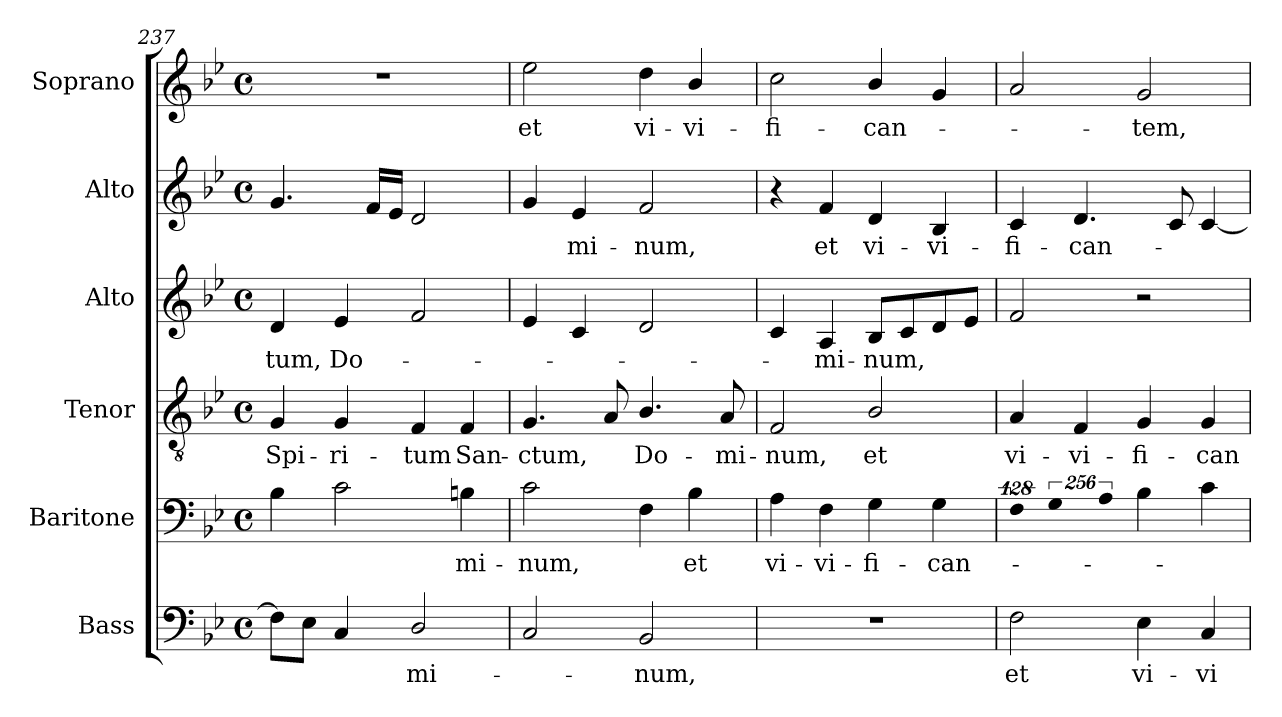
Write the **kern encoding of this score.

**kern	**text	**kern	**text	**kern	**text	**kern	**text	**kern	**text	**kern	**text
*part6	*part6	*part5	*part5	*part4	*part4	*part3	*part3	*part2	*part2	*part1	*part1
*staff6	*staff6	*staff5	*staff5	*staff4	*staff4	*staff3	*staff3	*staff2	*staff2	*staff1	*staff1
*I"Bass	*	*I"Baritone	*	*I"Tenor	*	*I"Alto	*	*I"Alto	*	*I"Soprano	*
*I'B.	*	*I'Bar.	*	*I'T.	*	*I'A.	*	*I'A.	*	*I'S.	*
*clefF4	*	*clefF4	*	*clefGv2	*	*clefG2	*	*clefG2	*	*clefG2	*
*	*	*	*	*ITrd7c12	*	*	*	*	*	*	*
*k[b-e-]	*	*k[b-e-]	*	*k[b-e-]	*	*k[b-e-]	*	*k[b-e-]	*	*k[b-e-]	*
*B-:	*	*B-:	*	*B-:	*	*B-:	*	*B-:	*	*B-:	*
*M4/4	*	*M4/4	*	*M4/4	*	*M4/4	*	*M4/4	*	*M4/4	*
*met(c)	*	*met(c)	*	*met(c)	*	*met(c)	*	*met(c)	*	*met(c)	*
=237	=237	=237	=237	=237	=237	=237	=237	=237	=237	=237	=237
!	!	!	!	!	!LO:LY:b:color=#000000	!	!	!	!	!	!
!	!	!	!	!	!	!	!LO:LY:b:color=#000000	!	!	!	!
8Fi\L]	.	4B-i\	.	4GGi/	Spi-	4di/	-tum,	4.gi/	.	1r	.
8E-i\J	.	.	.	.	.	.	.	.	.	.	.
!	!	!	!	!	!LO:LY:b:color=#000000	!	!	!	!	!	!
!	!	!	!	!	!	!	!LO:LY:b:color=#000000	!	!	!	!
4Ci/	.	2ci\	.	4GGi/	-ri-	4e-i/	Do-	.	.	.	.
.	.	.	.	.	.	.	.	16fi/LL	.	.	.
.	.	.	.	.	.	.	.	16e-i/JJ	.	.	.
!	!LO:LY:b:color=#000000	!	!	!	!	!	!	!	!	!	!
!	!	!	!	!	!LO:LY:b:color=#000000	!	!	!	!	!	!
2Di/	-mi-	.	.	4FFi/	-tum	2fi/	.	2di/	.	.	.
!	!	!	!LO:LY:b:color=#000000	!	!	!	!	!	!	!	!
!	!	!	!	!	!LO:LY:b:color=#000000	!	!	!	!	!	!
.	.	4Bi\	-mi-	4FFi/	San-	.	.	.	.	.	.
=238	=238	=238	=238	=238	=238	=238	=238	=238	=238	=238	=238
!	!	!	!LO:LY:b:color=#000000	!	!	!	!	!	!	!	!
!	!	!	!	!	!LO:LY:b:color=#000000	!	!	!	!	!	!
!	!	!	!	!	!	!	!	!	!	!	!LO:LY:b:color=#000000
2Ci/	.	2ci\	-num,	4.GGi/	-ctum,	4e-i/	.	4gi/	.	2ee-i\	et
!	!	!	!	!	!	!	!	!	!LO:LY:b:color=#000000	!	!
.	.	.	.	.	.	4ci/	.	4e-i/	-mi-	.	.
.	.	.	.	8AAi/	.	.	.	.	.	.	.
!	!LO:LY:b:color=#000000	!	!	!	!	!	!	!	!	!	!
!	!	!	!	!	!LO:LY:b:color=#000000	!	!	!	!	!	!
!	!	!	!	!	!	!	!	!	!LO:LY:b:color=#000000	!	!
!	!	!	!	!	!	!	!	!	!	!	!LO:LY:b:color=#000000
2BB-i/	-num,	4Fi\	.	4.BB-i/	Do-	2di/	.	2fi/	-num,	4ddi\	vi-
!	!	!	!LO:LY:b:color=#000000	!	!	!	!	!	!	!	!
!	!	!	!	!	!	!	!	!	!	!	!LO:LY:b:color=#000000
.	.	4B-i\	et	.	.	.	.	.	.	4b-i/	-vi-
!	!	!	!	!	!LO:LY:b:color=#000000	!	!	!	!	!	!
.	.	.	.	8AAi/	-mi-	.	.	.	.	.	.
=239	=239	=239	=239	=239	=239	=239	=239	=239	=239	=239	=239
!	!	!	!LO:LY:b:color=#000000	!	!	!	!	!	!	!	!
!	!	!	!	!	!LO:LY:b:color=#000000	!	!	!	!	!	!
!	!	!	!	!	!	!	!	!	!	!	!LO:LY:b:color=#000000
1r	.	4Ai\	vi-	2FFi/	-num,	4ci/	.	4r	.	2cci\	-fi-
!	!	!	!LO:LY:b:color=#000000	!	!	!	!	!	!	!	!
!	!	!	!	!	!	!	!LO:LY:b:color=#000000	!	!	!	!
!	!	!	!	!	!	!	!	!	!LO:LY:b:color=#000000	!	!
.	.	4Fi\	-vi-	.	.	4Ai/	-mi-	4fi/	et	.	.
!	!	!	!LO:LY:b:color=#000000	!	!	!	!	!	!	!	!
!	!	!	!	!	!LO:LY:b:color=#000000	!	!	!	!	!	!
!	!	!	!	!	!	!	!LO:LY:b:color=#000000	!	!	!	!
!	!	!	!	!	!	!	!	!	!LO:LY:b:color=#000000	!	!
!	!	!	!	!	!	!	!	!	!	!	!LO:LY:b:color=#000000
.	.	4Gi\	-fi-	2BB-i/	et	8B-i/L	-num,	4di/	vi-	4b-i/	-can-
.	.	.	.	.	.	8ci/	.	.	.	.	.
!	!	!	!LO:LY:b:color=#000000	!	!	!	!	!	!	!	!
!	!	!	!	!	!	!	!	!	!LO:LY:b:color=#000000	!	!
.	.	4Gi\	-can-	.	.	8di/	.	4B-i/	-vi-	4gi/	.
.	.	.	.	.	.	8e-i/J	.	.	.	.	.
!!LO:LB:g=z
=240	=240	=240	=240	=240	=240	=240	=240	=240	=240	=240	=240
!	!LO:LY:b:color=#000000	!LO:N:vis=4	!	!	!	!	!	!	!	!	!
!	!	!	!	!	!LO:LY:b:color=#000000	!	!	!	!	!	!
!	!	!	!	!	!	!	!	!	!LO:LY:b:color=#000000	!	!
2Fi\	et	512%85Fi\	.	4AAi/	vi-	2fi/	.	4ci/	-fi-	2ai/	.
!	!	!LO:N:vis=4	!	!	!	!	!	!	!	!	!
.	.	1024%171Gi\	.	.	.	.	.	.	.	.	.
!	!	!	!	!	!LO:LY:b:color=#000000	!	!	!	!	!	!
!	!	!	!	!	!	!	!	!	!LO:LY:b:color=#000000	!	!
.	.	.	.	4FFi/	-vi-	.	.	4.di/	-can-	.	.
!	!	!LO:N:vis=4	!	!	!	!	!	!	!	!	!
.	.	1024%171Ai\	.	.	.	.	.	.	.	.	.
!	!LO:LY:b:color=#000000	!	!	!	!	!	!	!	!	!	!
!	!	!	!	!	!LO:LY:b:color=#000000	!	!	!	!	!	!
!	!	!	!	!	!	!	!	!	!	!	!LO:LY:b:color=#000000
4E-i\	vi-	4B-i\	.	4GGi/	-fi-	2r	.	.	.	2gi/	-tem,
.	.	.	.	.	.	.	.	8ci/	.	.	.
!	!LO:LY:b:color=#000000	!	!	!	!	!	!	!	!	!	!
!	!	!	!	!	!LO:LY:b:color=#000000	!	!	!	!	!	!
4Ci/	-vi-	4ci\	.	4GGi/	-can-	.	.	[4ci/	.	.	.
=	=	=	=	=	=	=	=	=	=	=	=
*-	*-	*-	*-	*-	*-	*-	*-	*-	*-	*-	*-
